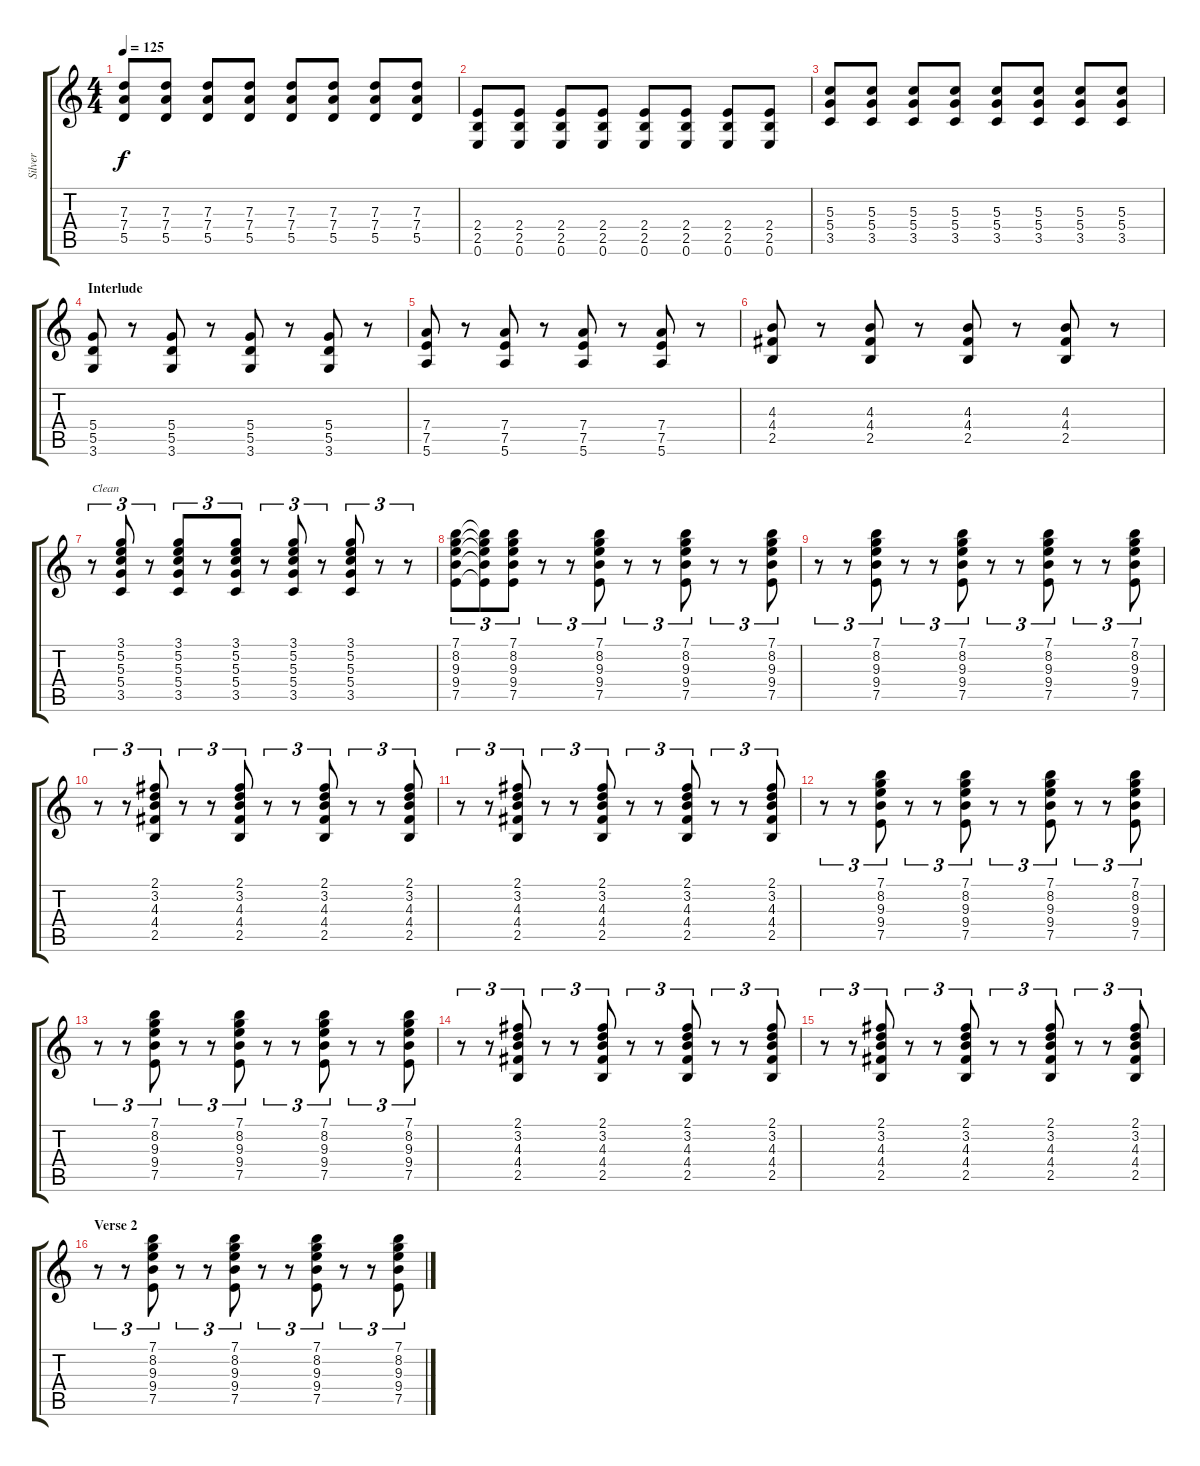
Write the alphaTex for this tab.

\track ("Silver" "Silver") {instrument distortionguitar}
\staff {score tabs}
\tuning (E4 B3 G3 D3 A2 E2) {hide}
\ts (4 4)
\tempo 125
\clef g2
\ks c
(7.3 7.4 5.5).8{dy f} (7.3 7.4 5.5).8 (7.3 7.4 5.5).8 (7.3 7.4 5.5).8 (7.3 7.4 5.5).8 (7.3 7.4 5.5).8 (7.3 7.4 5.5).8 (7.3 7.4 5.5).8 |
(2.4 2.5 0.6).8 (2.4 2.5 0.6).8 (2.4 2.5 0.6).8 (2.4 2.5 0.6).8 (2.4 2.5 0.6).8 (2.4 2.5 0.6).8 (2.4 2.5 0.6).8 (2.4 2.5 0.6).8 |
(5.3 5.4 3.5).8 (5.3 5.4 3.5).8 (5.3 5.4 3.5).8 (5.3 5.4 3.5).8 (5.3 5.4 3.5).8 (5.3 5.4 3.5).8 (5.3 5.4 3.5).8 (5.3 5.4 3.5).8 |
\section ("" "Interlude")
(5.4 5.5 3.6).8 r.8 (5.4 5.5 3.6).8 r.8 (5.4 5.5 3.6).8 r.8 (5.4 5.5 3.6).8 r.8 |
(7.4 7.5 5.6).8 r.8 (7.4 7.5 5.6).8 r.8 (7.4 7.5 5.6).8 r.8 (7.4 7.5 5.6).8 r.8 |
(4.3 4.4 2.5).8 r.8 (4.3 4.4 2.5).8 r.8 (4.3 4.4 2.5).8 r.8 (4.3 4.4 2.5).8 r.8 |
r.8{tu (3 2) txt "Clean" instrument electricguitarclean} (3.1 5.2 5.3 5.4 3.5).8{tu (3 2)} r.8{tu (3 2)} (3.1 5.2 5.3 5.4 3.5).8{tu (3 2)} r.8{tu (3 2)} (3.1 5.2 5.3 5.4 3.5).8{tu (3 2)} r.8{tu (3 2)} (3.1 5.2 5.3 5.4 3.5).8{tu (3 2)} r.8{tu (3 2)} (3.1 5.2 5.3 5.4 3.5).8{tu (3 2)} r.8{tu (3 2)} r.8{tu (3 2)} |
(7.1 8.2 9.3 9.4 7.5).8{tu (3 2)} (7.1{t} 8.2{t} 9.3{t} 9.4{t} 7.5{t}).8{tu (3 2)} (7.1 8.2 9.3 9.4 7.5).8{tu (3 2)} r.8{tu (3 2)} r.8{tu (3 2)} (7.1 8.2 9.3 9.4 7.5).8{tu (3 2)} r.8{tu (3 2)} r.8{tu (3 2)} (7.1 8.2 9.3 9.4 7.5).8{tu (3 2)} r.8{tu (3 2)} r.8{tu (3 2)} (7.1 8.2 9.3 9.4 7.5).8{tu (3 2)} |
r.8{tu (3 2)} r.8{tu (3 2)} (7.1 8.2 9.3 9.4 7.5).8{tu (3 2)} r.8{tu (3 2)} r.8{tu (3 2)} (7.1 8.2 9.3 9.4 7.5).8{tu (3 2)} r.8{tu (3 2)} r.8{tu (3 2)} (7.1 8.2 9.3 9.4 7.5).8{tu (3 2)} r.8{tu (3 2)} r.8{tu (3 2)} (7.1 8.2 9.3 9.4 7.5).8{tu (3 2)} |
r.8{tu (3 2)} r.8{tu (3 2)} (2.1 3.2 4.3 4.4 2.5).8{tu (3 2)} r.8{tu (3 2)} r.8{tu (3 2)} (2.1 3.2 4.3 4.4 2.5).8{tu (3 2)} r.8{tu (3 2)} r.8{tu (3 2)} (2.1 3.2 4.3 4.4 2.5).8{tu (3 2)} r.8{tu (3 2)} r.8{tu (3 2)} (2.1 3.2 4.3 4.4 2.5).8{tu (3 2)} |
r.8{tu (3 2)} r.8{tu (3 2)} (2.1 3.2 4.3 4.4 2.5).8{tu (3 2)} r.8{tu (3 2)} r.8{tu (3 2)} (2.1 3.2 4.3 4.4 2.5).8{tu (3 2)} r.8{tu (3 2)} r.8{tu (3 2)} (2.1 3.2 4.3 4.4 2.5).8{tu (3 2)} r.8{tu (3 2)} r.8{tu (3 2)} (2.1 3.2 4.3 4.4 2.5).8{tu (3 2)} |
r.8{tu (3 2)} r.8{tu (3 2)} (7.1 8.2 9.3 9.4 7.5).8{tu (3 2)} r.8{tu (3 2)} r.8{tu (3 2)} (7.1 8.2 9.3 9.4 7.5).8{tu (3 2)} r.8{tu (3 2)} r.8{tu (3 2)} (7.1 8.2 9.3 9.4 7.5).8{tu (3 2)} r.8{tu (3 2)} r.8{tu (3 2)} (7.1 8.2 9.3 9.4 7.5).8{tu (3 2)} |
r.8{tu (3 2)} r.8{tu (3 2)} (7.1 8.2 9.3 9.4 7.5).8{tu (3 2)} r.8{tu (3 2)} r.8{tu (3 2)} (7.1 8.2 9.3 9.4 7.5).8{tu (3 2)} r.8{tu (3 2)} r.8{tu (3 2)} (7.1 8.2 9.3 9.4 7.5).8{tu (3 2)} r.8{tu (3 2)} r.8{tu (3 2)} (7.1 8.2 9.3 9.4 7.5).8{tu (3 2)} |
r.8{tu (3 2)} r.8{tu (3 2)} (2.1 3.2 4.3 4.4 2.5).8{tu (3 2)} r.8{tu (3 2)} r.8{tu (3 2)} (2.1 3.2 4.3 4.4 2.5).8{tu (3 2)} r.8{tu (3 2)} r.8{tu (3 2)} (2.1 3.2 4.3 4.4 2.5).8{tu (3 2)} r.8{tu (3 2)} r.8{tu (3 2)} (2.1 3.2 4.3 4.4 2.5).8{tu (3 2)} |
r.8{tu (3 2)} r.8{tu (3 2)} (2.1 3.2 4.3 4.4 2.5).8{tu (3 2)} r.8{tu (3 2)} r.8{tu (3 2)} (2.1 3.2 4.3 4.4 2.5).8{tu (3 2)} r.8{tu (3 2)} r.8{tu (3 2)} (2.1 3.2 4.3 4.4 2.5).8{tu (3 2)} r.8{tu (3 2)} r.8{tu (3 2)} (2.1 3.2 4.3 4.4 2.5).8{tu (3 2)} |
\section ("" "Verse 2")
r.8{tu (3 2)} r.8{tu (3 2)} (7.1 8.2 9.3 9.4 7.5).8{tu (3 2)} r.8{tu (3 2)} r.8{tu (3 2)} (7.1 8.2 9.3 9.4 7.5).8{tu (3 2)} r.8{tu (3 2)} r.8{tu (3 2)} (7.1 8.2 9.3 9.4 7.5).8{tu (3 2)} r.8{tu (3 2)} r.8{tu (3 2)} (7.1 8.2 9.3 9.4 7.5).8{tu (3 2)}
